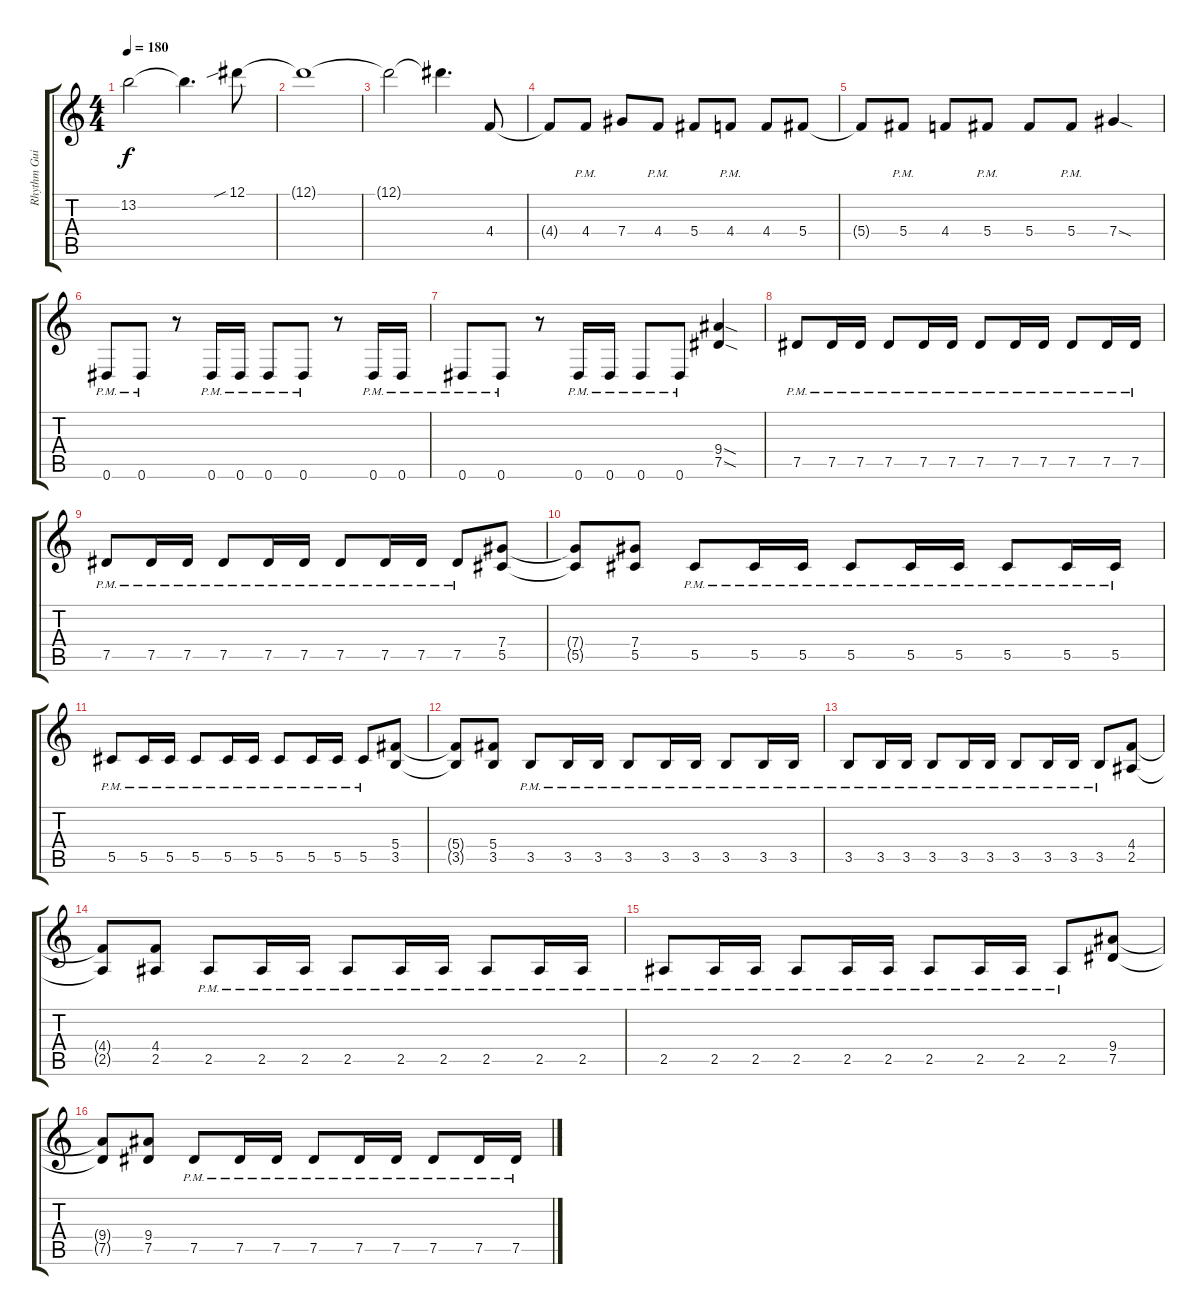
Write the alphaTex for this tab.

\track ("Rhythm Guitar  " "Rhythm Gui") {instrument overdrivenguitar}
\staff {score tabs}
\tuning (Eb4 Bb3 Gb3 Db3 Ab2 Eb2) {hide}
\ts (4 4)
\tempo 180
\clef g2
\ks c
13.2{t}.2{dy f} 13.2{t}.4{d} 12.1{sib}.8 |
12.1{t}.1 |
12.1{t}.2 12.1{t}.4{d} 4.4.8 |
4.4{t}.8 4.4{pm}.8 7.4.8 4.4{pm}.8 5.4.8 4.4{pm}.8 4.4.8 5.4.8 |
5.4{t}.8 5.4{pm}.8 4.4.8 5.4{pm}.8 5.4.8 5.4{pm}.8 7.4{sod}.4 |
0.6{pm}.8 0.6{pm}.8 r.8 0.6{pm}.16 0.6{pm}.16 0.6{pm}.8 0.6{pm}.8 r.8 0.6{pm}.16 0.6{pm}.16 |
0.6{pm}.8 0.6{pm}.8 r.8 0.6{pm}.16 0.6{pm}.16 0.6{pm}.8 0.6{pm}.8 (9.4{sod} 7.5{sod}).4 |
7.5{pm}.8 7.5{pm}.16 7.5{pm}.16 7.5{pm}.8 7.5{pm}.16 7.5{pm}.16 7.5{pm}.8 7.5{pm}.16 7.5{pm}.16 7.5{pm}.8 7.5{pm}.16 7.5{pm}.16 |
7.5{pm}.8 7.5{pm}.16 7.5{pm}.16 7.5{pm}.8 7.5{pm}.16 7.5{pm}.16 7.5{pm}.8 7.5{pm}.16 7.5{pm}.16 7.5{pm}.8 (7.4 5.5).8 |
(7.4{t} 5.5{t}).8 (7.4 5.5).8 5.5{pm}.8 5.5{pm}.16 5.5{pm}.16 5.5{pm}.8 5.5{pm}.16 5.5{pm}.16 5.5{pm}.8 5.5{pm}.16 5.5{pm}.16 |
5.5{pm}.8 5.5{pm}.16 5.5{pm}.16 5.5{pm}.8 5.5{pm}.16 5.5{pm}.16 5.5{pm}.8 5.5{pm}.16 5.5{pm}.16 5.5{pm}.8 (5.4 3.5).8 |
(5.4{t} 3.5{t}).8 (5.4 3.5).8 3.5{pm}.8 3.5{pm}.16 3.5{pm}.16 3.5{pm}.8 3.5{pm}.16 3.5{pm}.16 3.5{pm}.8 3.5{pm}.16 3.5{pm}.16 |
3.5{pm}.8 3.5{pm}.16 3.5{pm}.16 3.5{pm}.8 3.5{pm}.16 3.5{pm}.16 3.5{pm}.8 3.5{pm}.16 3.5{pm}.16 3.5{pm}.8 (4.4 2.5).8 |
(4.4{t} 2.5{t}).8 (4.4 2.5).8 2.5{pm}.8 2.5{pm}.16 2.5{pm}.16 2.5{pm}.8 2.5{pm}.16 2.5{pm}.16 2.5{pm}.8 2.5{pm}.16 2.5{pm}.16 |
2.5{pm}.8 2.5{pm}.16 2.5{pm}.16 2.5{pm}.8 2.5{pm}.16 2.5{pm}.16 2.5{pm}.8 2.5{pm}.16 2.5{pm}.16 2.5{pm}.8 (9.4 7.5).8 |
(9.4{t} 7.5{t}).8 (9.4 7.5).8 7.5{pm}.8 7.5{pm}.16 7.5{pm}.16 7.5{pm}.8 7.5{pm}.16 7.5{pm}.16 7.5{pm}.8 7.5{pm}.16 7.5{pm}.16
